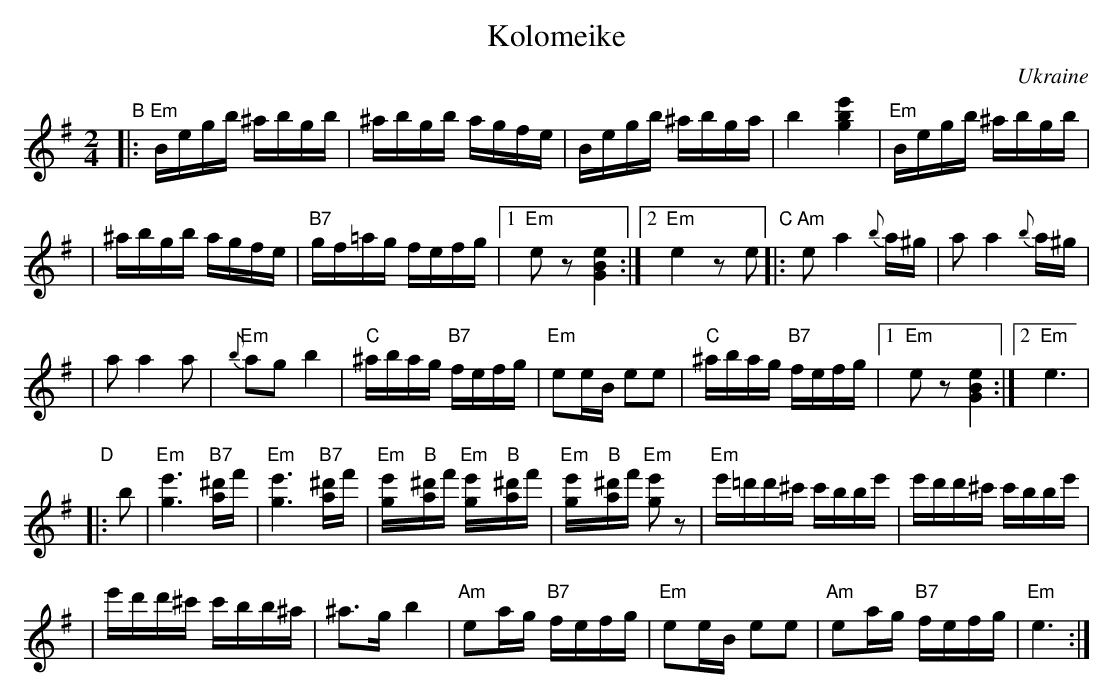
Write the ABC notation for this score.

X:1
T: Kolomeike
O: Ukraine
M: 2/4
L: 1/16
K: Em
"B"\
|:"Em"Begb ^abgb | ^abgb agfe \
| Begb ^abga | b4 k[e'4b4g4] \
| "Em"Begb ^abgb |
| ^abgb agfe | "B7"gf=ag fefg \
|1"Em"e2z2 k[e4B4G4] :|2 "Em"e4 z2e2 \
"C"\
|:"Am"e2 a4 {b}a^g | a2 a4 {b}a^g |
| a2 a4 a2 | "Em"{b}a2g2 b4 \
| "C"^abag "B7"fefg | "Em"e2eB e2e2 \
| "C"^abag "B7"fefg |1 "Em"e2z2 [e4B4G4] :|2 "Em"e6 |
"D"\
|: b2 \
| "Em"[e'6g6] "B7"[^d'a]f' | "Em"[e'6g6] "B7"[^d'a]f' \
| "Em"[e'2g]"B"[^d'a]f' "Em"[e'2g]"B"[^d'a]f' | "Em"[e'2g]"B"[^d'a]f' "Em"[e'2g2]z2 \
| "Em"e'=d'd'^c' c'bbe' | e'd'd'^c' c'bbe' |
|     e'd'd'^c' c'bb^a | ^a3g b4 \
| "Am"e2ag "B7"fefg | "Em"e2eB e2e2 \
| "Am"e2ag "B7"fefg | "Em"e6 :|
